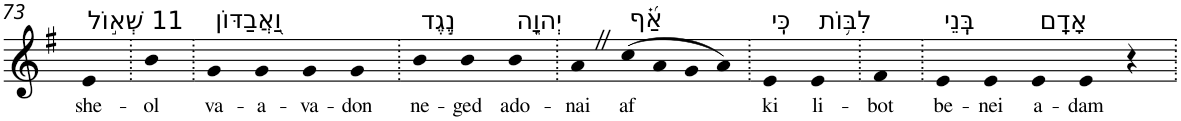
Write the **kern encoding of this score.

**kern	**text
*part1	*part1
*staff1	*staff1
*I"Piano	*
*I'Pno	*
!!LO:PB:g=z
*clefG2	*
*k[f#]	*
*G:	*
=73	=73
!LO:TX:a:t=11 שְׁא֣וֹל	!
!	!LO:LY:b
4e	she-
=74.	=74.
!	!LO:LY:b
4b	-ol
=75.	=75.
!LO:TX:a:t=וַ֭אֲבַדּוֹן	!
!	!LO:LY:b
4g	va-
!	!LO:LY:b
4g	-a-
!	!LO:LY:b
4g	-va-
!	!LO:LY:b
4g	-don
=76.	=76.
!LO:TX:a:t=נֶ֣גֶד	!
!	!LO:LY:b
4b	ne-
!	!LO:LY:b
4b	-ged
!LO:TX:a:t=יְהוָ֑ה	!
!	!LO:LY:b
4b	ado-
=77.	=77.
!	!LO:LY:b
4aZ	-nai
!LO:TX:a:t=אַ֝֗ף	!
!	!LO:LY:b
(>8cc	af
8a	.
8g	.
8a)	.
=78.	=78.
!LO:TX:a:t=כִּֽי	!
!	!LO:LY:b
4e	ki
!LO:TX:a:t=לִבּ֥וֹת	!
!	!LO:LY:b
4e	li-
=79.	=79.
!	!LO:LY:b
4f#	-bot
=80.	=80.
!LO:TX:a:t=בְּֽנֵי	!
!	!LO:LY:b
4e	be-
!	!LO:LY:b
4e	-nei
!LO:TX:a:t=אָדָֽם	!
!	!LO:LY:b
4e	a-
!	!LO:LY:b
4e	-dam
4r	.
=.	=.
*-	*-
